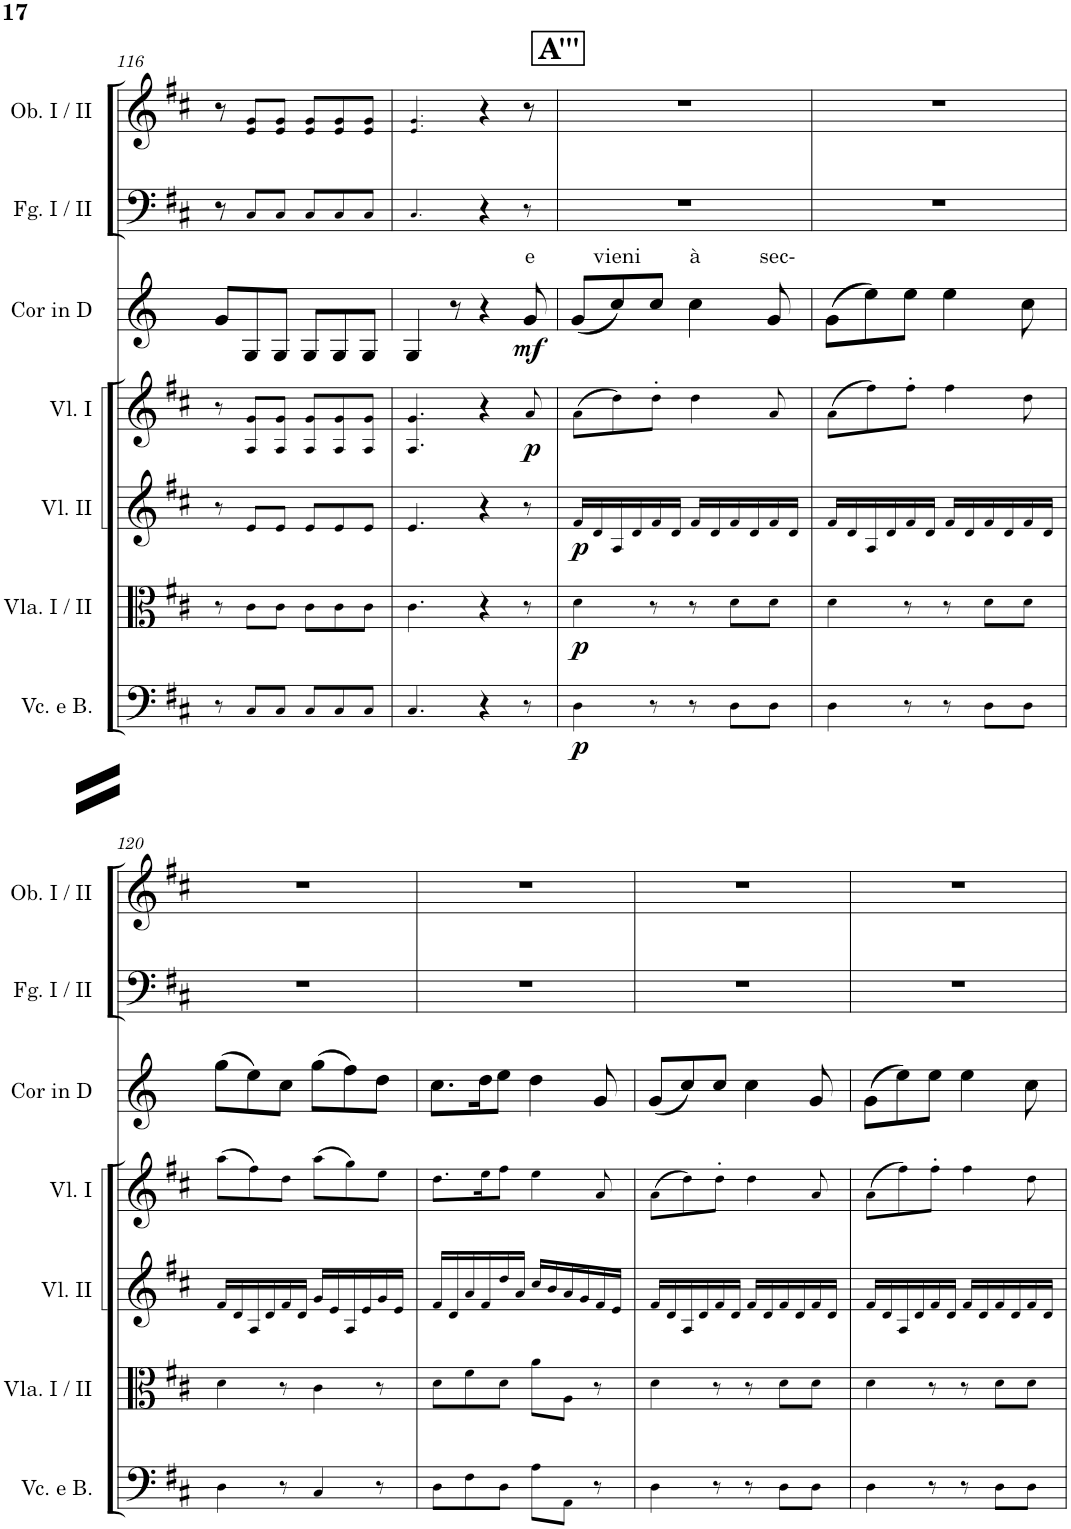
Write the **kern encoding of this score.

**kern	**dynam	**kern	**dynam	**kern	**dynam	**kern	**dynam	**kern	**dynam	**kern	**text	**dynam	**kern	**kern
*part8	*part8	*part7	*part7	*part6	*part6	*part5	*part5	*part4	*part4	*part3	*part3	*part3	*part2	*part1
*staff8	*staff8	*staff7	*staff7	*staff6	*staff6	*staff5	*staff5	*staff4	*staff4	*staff3	*staff3	*staff3	*staff2	*staff1
*I"Contrabasses	*	*I"Violoncello e Basso	*	*I"Viola I / II	*	*I"Violino II	*	*I"Violino I	*	*I"Corno principale in Re / D	*	*	*I"Fagotto I / II	*I"Oboe I / II
*I'Cbs.	*	*I'Vc. e B.	*	*I'Vla. I / II	*	*I'Vl. II	*	*I'Vl. I	*	*I'Cor in D	*	*	*I'Fg. I / II	*I'Ob. I / II
!!LO:PB:g=z
*clefF4	*	*clefF4	*	*clefC3	*	*clefG2	*	*clefG2	*	*clefG2	*	*	*clefF4	*clefG2
*Trd7c12	*	*	*	*	*	*	*	*	*	*Trd5c10	*	*	*	*
*k[f#c#]	*	*k[f#c#]	*	*k[f#c#]	*	*k[f#c#]	*	*k[f#c#]	*	*k[]	*	*	*k[f#c#]	*k[f#c#]
*M6/8	*	*M6/8	*	*M6/8	*	*M6/8	*	*M6/8	*	*M6/8	*	*	*M6/8	*M6/8
=116	=116	=116	=116	=116	=116	=116	=116	=116	=116	=116	=116	=116	=116	=116
8r	.	8r	.	8r	.	8r	.	8r	.	8g/L	.	.	8r	8r
8C#/L	.	8C#!/L	.	8c#!\L	.	8e!/L	.	8A!/ 8g!/L	.	8G/	.	.	8C#!/L	8e!/ 8g!/L
8C#/J	.	8C#!/J	.	8c#!\J	.	8e!/J	.	8A!/ 8g!/J	.	8G/J	.	.	8C#!/J	8e!/ 8g!/J
8C#/L	.	8C#!/L	.	8c#!\L	.	8e!/L	.	8A!/ 8g!/L	.	8G/L	.	.	8C#!/L	8e!/ 8g!/L
8C#/	.	8C#!/	.	8c#!\	.	8e!/	.	8A!/ 8g!/	.	8G/	.	.	8C#!/	8e!/ 8g!/
8C#/J	.	8C#!/J	.	8c#!\J	.	8e!/J	.	8A!/ 8g!/J	.	8G/J	.	.	8C#!/J	8e!/ 8g!/J
=117	=117	=117	=117	=117	=117	=117	=117	=117	=117	=117	=117	=117	=117	=117
4.C#	.	4.C#!/	.	4.c#!\	.	4.e!/	.	4.A!/ 4.g!/	.	4G/	.	.	4.C#!/	4.e!/ 4.g!/
.	.	.	.	.	.	.	.	.	.	8r	.	.	.	.
4r	.	4r	.	4r	.	4r	.	4r	.	4r	.	.	4r	4r
!	!	!	!	!	!	!	!	!	!LO:DY:b	!	!LO:LY:a	!LO:DY:b	!	!
8r	.	8r	.	8r	.	8r	.	8a!/	p	8g/	e	mf	8r	8r
!!LO:REH:place=s1:a:B:cj:fs=14:t=A'''
=118	=118	=118	=118	=118	=118	=118	=118	=118	=118	=118	=118	=118	=118	=118
!	!LO:DY:b	!	!LO:DY:b	!	!LO:DY:b	!	!LO:DY:b	!	!	!	!	!	!	!
4D	p	4D!\	p	4d!\	p	16f#!/LL	p	(8a!\L	.	(8g/L	.	.	2.r	2.r
.	.	.	.	.	.	16d!/	.	.	.	.	.	.	.	.
!	!	!	!	!	!	!	!	!	!	!	!LO:LY:a	!	!	!
.	.	.	.	.	.	16A!/	.	8dd!\)	.	8cc/)	vieni	.	.	.
.	.	.	.	.	.	16d!/	.	.	.	.	.	.	.	.
8r	.	8r	.	8r	.	16f#!/	.	8dd'!\J	.	8cc/J	.	.	.	.
.	.	.	.	.	.	16d!/JJ	.	.	.	.	.	.	.	.
!	!	!	!	!	!	!	!	!	!	!	!LO:LY:a	!	!	!
8r	.	8r	.	8r	.	16f#!/LL	.	4dd!\	.	4cc\	à	.	.	.
.	.	.	.	.	.	16d!/	.	.	.	.	.	.	.	.
8D\L	.	8D!\L	.	8d!\L	.	16f#!/	.	.	.	.	.	.	.	.
.	.	.	.	.	.	16d!/	.	.	.	.	.	.	.	.
!	!	!	!	!	!	!	!	!	!	!	!LO:LY:a	!	!	!
8D\J	.	8D!\J	.	8d!\J	.	16f#!/	.	8a!/	.	8g/	sec-	.	.	.
.	.	.	.	.	.	16d!/JJ	.	.	.	.	.	.	.	.
=119	=119	=119	=119	=119	=119	=119	=119	=119	=119	=119	=119	=119	=119	=119
4D	.	4D!\	.	4d!\	.	16f#!/LL	.	(8a!\L	.	(8g\L	.	.	2.r	2.r
.	.	.	.	.	.	16d!/	.	.	.	.	.	.	.	.
.	.	.	.	.	.	16A!/	.	8ff#!\)	.	8ee\)	.	.	.	.
.	.	.	.	.	.	16d!/	.	.	.	.	.	.	.	.
8r	.	8r	.	8r	.	16f#!/	.	8ff#'!\J	.	8ee\J	.	.	.	.
.	.	.	.	.	.	16d!/JJ	.	.	.	.	.	.	.	.
8r	.	8r	.	8r	.	16f#!/LL	.	4ff#!\	.	4ee\	.	.	.	.
.	.	.	.	.	.	16d!/	.	.	.	.	.	.	.	.
8D\L	.	8D!\L	.	8d!\L	.	16f#!/	.	.	.	.	.	.	.	.
.	.	.	.	.	.	16d!/	.	.	.	.	.	.	.	.
8D\J	.	8D!\J	.	8d!\J	.	16f#!/	.	8dd!\	.	8cc\	.	.	.	.
.	.	.	.	.	.	16d!/JJ	.	.	.	.	.	.	.	.
!!LO:LB:g=z
=120	=120	=120	=120	=120	=120	=120	=120	=120	=120	=120	=120	=120	=120	=120
4D	.	4D!\	.	4d!\	.	16f#!/LL	.	(8aa!\L	.	(8gg\L	.	.	2.r	2.r
.	.	.	.	.	.	16d!/	.	.	.	.	.	.	.	.
.	.	.	.	.	.	16A!/	.	8ff#!\)	.	8ee\)	.	.	.	.
.	.	.	.	.	.	16d!/	.	.	.	.	.	.	.	.
8r	.	8r	.	8r	.	16f#!/	.	8dd!\J	.	8cc\J	.	.	.	.
.	.	.	.	.	.	16d!/JJ	.	.	.	.	.	.	.	.
4C#	.	4C#!/	.	4c#!\	.	16g!/LL	.	(8aa!\L	.	(8gg\L	.	.	.	.
.	.	.	.	.	.	16e!/	.	.	.	.	.	.	.	.
.	.	.	.	.	.	16A!/	.	8gg!\)	.	8ff\)	.	.	.	.
.	.	.	.	.	.	16e!/	.	.	.	.	.	.	.	.
8r	.	8r	.	8r	.	16g!/	.	8ee!\J	.	8dd\J	.	.	.	.
.	.	.	.	.	.	16e!/JJ	.	.	.	.	.	.	.	.
=121	=121	=121	=121	=121	=121	=121	=121	=121	=121	=121	=121	=121	=121	=121
8D\L	.	8D!\L	.	8d!\L	.	16f#!/LL	.	8.dd!\L	.	8.cc\L	.	.	2.r	2.r
.	.	.	.	.	.	16d!/	.	.	.	.	.	.	.	.
8F#\	.	8F#!\	.	8f#!\	.	16a!/	.	.	.	.	.	.	.	.
.	.	.	.	.	.	16f#!/	.	16ee!\K	.	16dd\K	.	.	.	.
8D\J	.	8D!\J	.	8d!\J	.	16dd!/	.	8ff#!\J	.	8ee\J	.	.	.	.
.	.	.	.	.	.	16a!/JJ	.	.	.	.	.	.	.	.
8A\L	.	8A!\L	.	8a!\L	.	16cc#!/LL	.	4ee!\	.	4dd\	.	.	.	.
.	.	.	.	.	.	16b!/	.	.	.	.	.	.	.	.
8AA\J	.	8AA!\J	.	8A!\J	.	16a!/	.	.	.	.	.	.	.	.
.	.	.	.	.	.	16g!/	.	.	.	.	.	.	.	.
8r	.	8r	.	8r	.	16f#!/	.	8a!/	.	8g/	.	.	.	.
.	.	.	.	.	.	16e!/JJ	.	.	.	.	.	.	.	.
=122	=122	=122	=122	=122	=122	=122	=122	=122	=122	=122	=122	=122	=122	=122
4D	.	4D!\	.	4d!\	.	16f#!/LL	.	(8a!\L	.	(8g/L	.	.	2.r	2.r
.	.	.	.	.	.	16d!/	.	.	.	.	.	.	.	.
.	.	.	.	.	.	16A!/	.	8dd!\)	.	8cc/)	.	.	.	.
.	.	.	.	.	.	16d!/	.	.	.	.	.	.	.	.
8r	.	8r	.	8r	.	16f#!/	.	8dd'!\J	.	8cc/J	.	.	.	.
.	.	.	.	.	.	16d!/JJ	.	.	.	.	.	.	.	.
8r	.	8r	.	8r	.	16f#!/LL	.	4dd!\	.	4cc\	.	.	.	.
.	.	.	.	.	.	16d!/	.	.	.	.	.	.	.	.
8D\L	.	8D!\L	.	8d!\L	.	16f#!/	.	.	.	.	.	.	.	.
.	.	.	.	.	.	16d!/	.	.	.	.	.	.	.	.
8D\J	.	8D!\J	.	8d!\J	.	16f#!/	.	8a!/	.	8g/	.	.	.	.
.	.	.	.	.	.	16d!/JJ	.	.	.	.	.	.	.	.
=123	=123	=123	=123	=123	=123	=123	=123	=123	=123	=123	=123	=123	=123	=123
4D	.	4D!\	.	4d!\	.	16f#!/LL	.	(8a!\L	.	(8g\L	.	.	2.r	2.r
.	.	.	.	.	.	16d!/	.	.	.	.	.	.	.	.
.	.	.	.	.	.	16A!/	.	8ff#!\)	.	8ee\)	.	.	.	.
.	.	.	.	.	.	16d!/	.	.	.	.	.	.	.	.
8r	.	8r	.	8r	.	16f#!/	.	8ff#'!\J	.	8ee\J	.	.	.	.
.	.	.	.	.	.	16d!/JJ	.	.	.	.	.	.	.	.
8r	.	8r	.	8r	.	16f#!/LL	.	4ff#!\	.	4ee\	.	.	.	.
.	.	.	.	.	.	16d!/	.	.	.	.	.	.	.	.
8D\L	.	8D!\L	.	8d!\L	.	16f#!/	.	.	.	.	.	.	.	.
.	.	.	.	.	.	16d!/	.	.	.	.	.	.	.	.
8D\J	.	8D!\J	.	8d!\J	.	16f#!/	.	8dd!\	.	8cc\	.	.	.	.
.	.	.	.	.	.	16d!/JJ	.	.	.	.	.	.	.	.
=	=	=	=	=	=	=	=	=	=	=	=	=	=	=
*-	*-	*-	*-	*-	*-	*-	*-	*-	*-	*-	*-	*-	*-	*-
